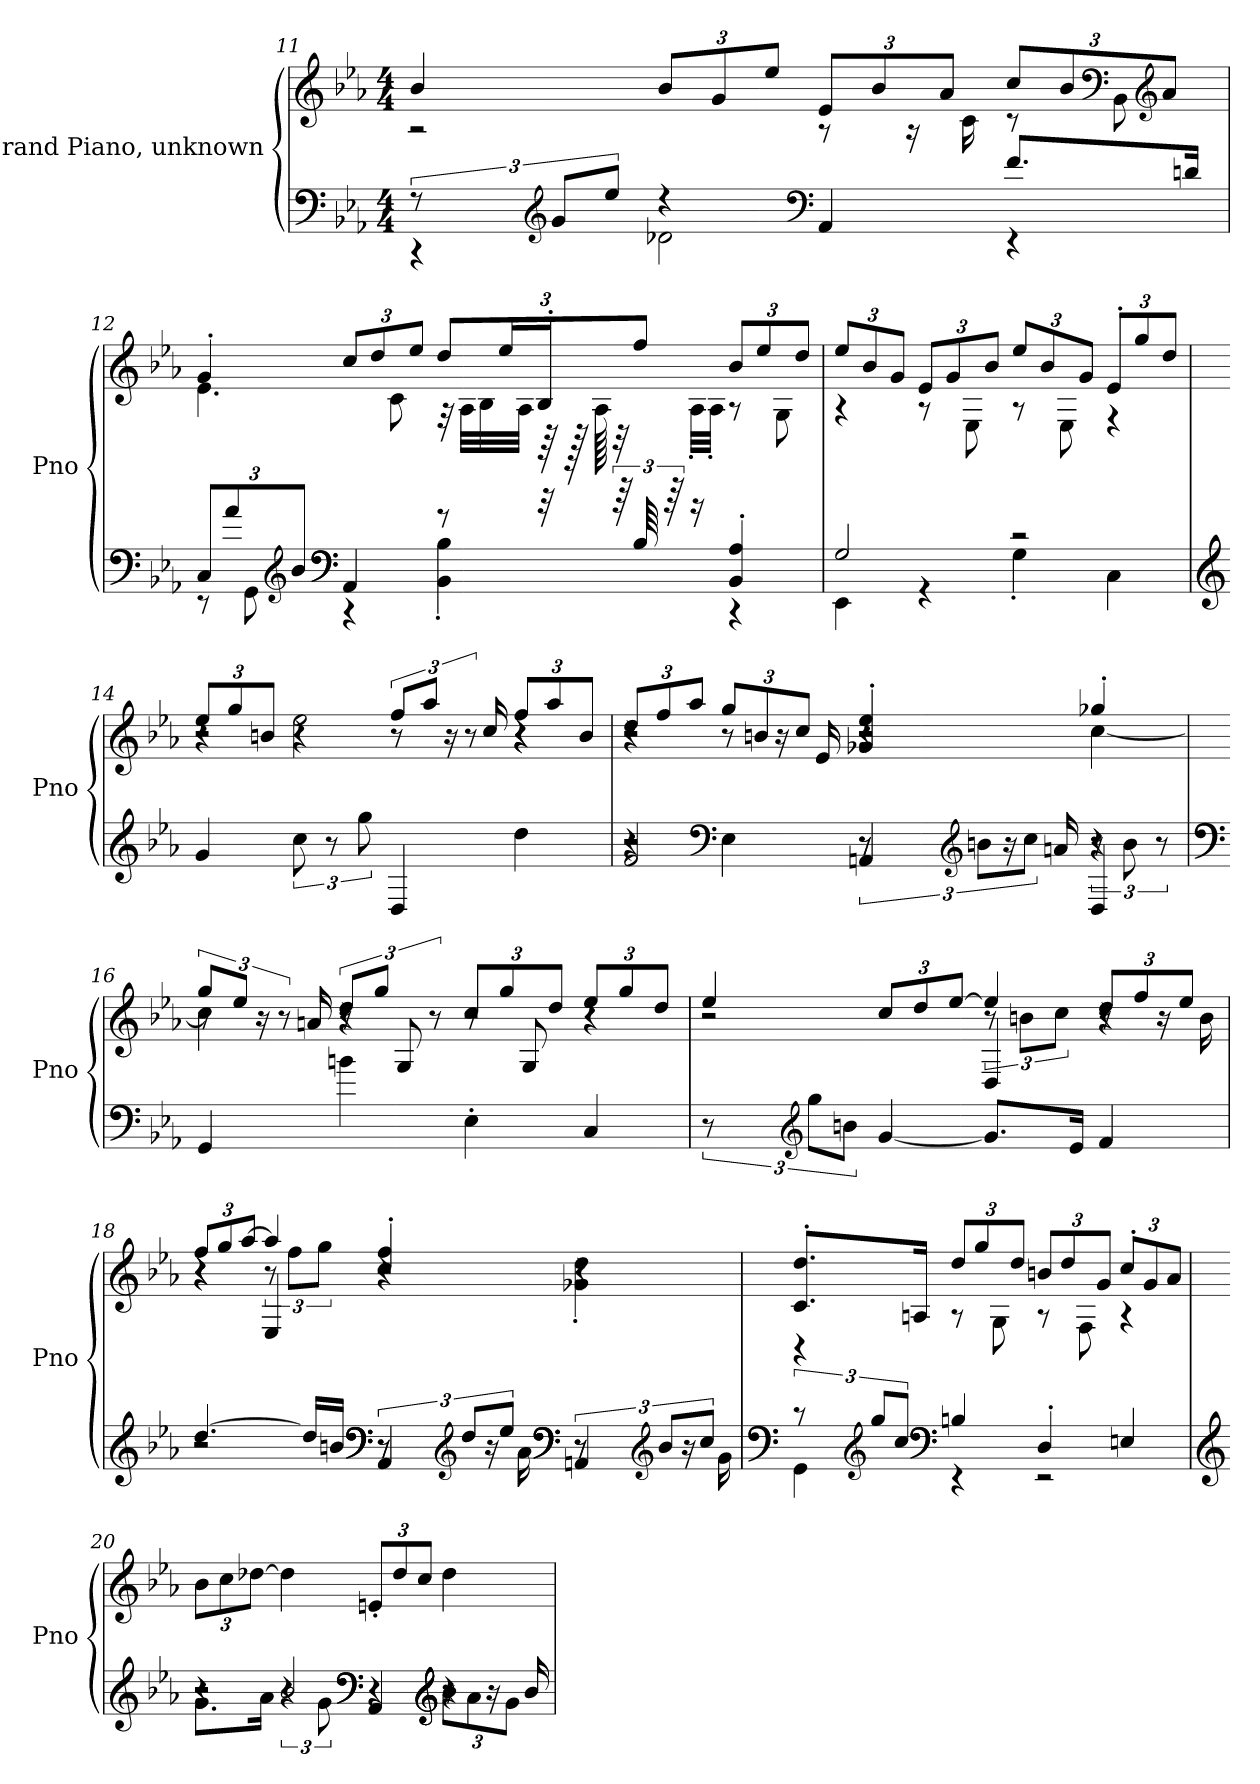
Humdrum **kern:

**kern	**kern
*part1	*part1
*staff2	*staff1
*I"Grand Piano, unknown	*
*I'Pno	*
*clefF4	*clefG2
*k[b-e-a-]	*k[b-e-a-]
*M4/4	*M4/4
=11	=11
*^	*^
12r	4r	4b-/	2r
*clefG2	*	*	*
12g/L	.	.	.
12ee-/J	.	.	.
*	*	*Xbrackettup	*
4r	2d-X\	12b-/L	.
.	.	12g/	.
.	.	12ee-/J	.
*clefF4	*	*	*
4AA-/	.	12e-/L	8r
.	.	12b-/	.
.	.	.	16r
.	.	12a-/J	.
.	.	.	16c\
8.f/L	4r	12cc/L	8r
.	.	12b-/	.
*	*	*clefF4	*
.	.	.	8BB-\
*	*	*clefG2	*
.	.	12a-/J	.
16dn/Jk	.	.	.
!!LO:LB:g=z	!!
=12	=12	=12	=12
*Xbrackettup	*	*	*
12C/L	8r	4g'/	4.e-\
12a-/	.	.	.
.	8GG\	.	.
*clefG2	*	*	*
12b-/J	.	.	.
*clefF4	*	*	*
4AA-/	4r	12cc/L	.
.	.	12dd/	.
.	.	.	8c\
.	.	12ee-/J	.
8r	4BB-\' 4B-\'	12dd/L	32r
.	.	.	32A-\LLL
.	.	.	32B-\
.	.	24ee-/L	.
.	.	.	32A-\JJJ
32r	.	24B-'/J	64r
.	.	.	128r
.	.	.	128A-\
*brackettup	*	*	*
96r	.	.	32r
96B-/	.	12ff/J	.
96r	.	.	.
16r	.	.	32A-'\LLL
.	.	.	32A-'\JJJ
4BB-/' 4A-/'	4r	12b-/L	8r
.	.	12ee-/	.
.	.	.	8G\
.	.	12dd/J	.
=13	=13	=13	=13
2G/	4EE-\	12ee-/L	4r
.	.	12b-/	.
.	.	12g/J	.
.	4r	12e-/L	8r
.	.	12g/	.
.	.	.	8E-\
.	.	12b-/J	.
2r	4G'\	12ee-/L	8r
.	.	12b-/	.
.	.	.	8E-\
.	.	12g/J	.
.	4C\	12e-'/L	4r
.	.	12gg/	.
.	.	12dd/J	.
*v	*v	*	*
*	*v	*v
!!LO:LB:g=z
=14	=14
*clefG2	*
*	*^
*	*	*^
4g/	12ee-/L	4r	2r
.	12gg/	.	.
.	12bn/J	.	.
12cc\	4r	2ee-\	.
12r	.	.	.
12gg\	.	.	.
*	*brackettup	*	*
4D/	12ff/L	.	8r
.	12aa-/J	.	.
.	.	.	16r
.	12r	.	.
.	.	.	16cc/
*	*Xbrackettup	*	*
4dd\	12ff/L	4r	4r
.	12aa-/	.	.
.	12b/J	.	.
=15	=15	=15	=15
*^	*	*	*
*	*^	*	*	*
2f/	4r	2r	12dd/L	2r	4r
.	.	.	12ff/	.	.
.	.	.	12aa-/J	.	.
*clefF4	*	*	*	*	*
.	4E-\	.	12gg/L	.	8r
.	.	.	12bn/	.	.
.	.	.	.	.	16r
.	.	.	12cc/J	.	.
.	.	.	.	.	16e-/
8r	12r	4AAn/	4g-X/' 4ee-/'	4r	2r
*clefG2	*	*	*	*	*
.	12bn\L	.	.	.	.
16r	.	.	.	.	.
.	12cc\J	.	.	.	.
16an/	.	.	.	.	.
4r	12r	4D/	4gg-X'/	[4cc\	.
.	12b\	.	.	.	.
.	12r	.	.	.	.
*v	*v	*v	*	*	*
!!LO:LB:g=z	!!	!!
=16	=16	=16	=16
*clefF4	*	*	*
*	*brackettup	*	*
4GG/	12gg/L	4cc\]	8r
.	12ee-/J	.	.
.	.	.	16r
.	12r	.	.
.	.	.	16an/
4bn\	12dd/L	4r	8r
.	12gg/J	.	.
.	.	.	8G/
.	12r	.	.
*	*Xbrackettup	*	*
4E-'\	12cc/L	2r	8r
.	12gg/	.	.
.	.	.	8G/
.	12dd/J	.	.
4C/	12ee-/L	.	4r
.	12gg/	.	.
.	12dd/J	.	.
=17	=17	=17	=17
12r	4ee-/	2r	2r
*clefG2	*	*	*
12gg\L	.	.	.
12bn\J	.	.	.
[4g/	12cc/L	.	.
.	12dd/	.	.
.	[12ee-/J	.	.
*	*	*brackettup	*
8.g/L]	4ee-/]	12r	4D/
.	.	12bn\L	.
.	.	12cc\J	.
16e-/Jk	.	.	.
*	*Xbrackettup	*	*
4f/	12dd/L	8r	4r
.	12ff/	.	.
.	.	16r	.
.	12ee-/J	.	.
.	.	16b\	.
!!LO:PB:g=z	!!	!!
=18	=18	=18	=18
*^	*	*	*
*	*^	*	*	*
[4.dd/	2r	2r	12ff/L	4r	4r
.	.	.	12gg/	.	.
.	.	.	[12aa-/J	.	.
*	*	*	*	*brackettup	*
.	.	.	4aa-/]	12r	4E-/
.	.	.	.	12ff\L	.
16dd/LL]	.	.	.	.	.
.	.	.	.	12gg\J	.
16bn/JJ	.	.	.	.	.
*clefF4	*	*	*	*	*
12r	8r	4AA-/	4cc/' 4ff/'	4r	2r
*clefG2	*	*	*	*	*
12dd/L	.	.	.	.	.
.	16r	.	.	.	.
12ee-/J	.	.	.	.	.
.	16a-\	.	.	.	.
*clefF4	*	*	*	*	*
12r	8r	4AAn/	4r	4g-X\' 4dd\'	.
*clefG2	*	*	*	*	*
12b/L	.	.	.	.	.
.	16r	.	.	.	.
12cc/J	.	.	.	.	.
.	16g\	.	.	.	.
*v	*v	*v	*	*	*
*	*v	*v	*v
=19	=19
*clefF4	*
*^	*^
12r	4GG\	8.c/' 8.dd/'L	4r
*clefG2	*	*	*
12gg/L	.	.	.
12cc/J	.	.	.
.	.	16An/Jk	.
*clefF4	*	*	*
*	*	*Xbrackettup	*
4Bn/	4r	12dd/L	8r
.	.	12gg/	.
.	.	.	8G\
.	.	12dd/J	.
4D'/	2r	12bn/L	8r
.	.	12dd/	.
.	.	.	8F\
.	.	12g/J	.
4En/	.	12cc'/L	4r
.	.	12g/	.
.	.	12a-/J	.
*v	*v	*	*
*	*v	*v
!!LO:LB:g=z
=20	=20
*clefG2	*
*^	*
*	*^	*
4r	8.g\L	2r	12b-\L
.	.	.	12cc\
.	.	.	[12dd-X\J
.	16a-\Jk	.	.
2b-/	6r	.	4dd-\]
.	12g\	.	.
*clefF4	*	*	*
.	4r	4AA-/	12en'/L
.	.	.	12dd-/
.	.	.	12cc/J
*clefG2	*	*	*
*	*Xbrackettup	*	*
4r	12b-\L	8r	4dd-\
.	12a-\	.	.
.	.	16r	.
.	12g\J	.	.
.	.	16b-/	.
*v	*v	*v	*
=	=
*-	*-
